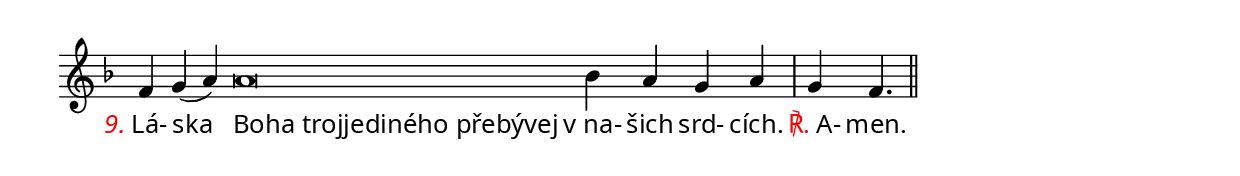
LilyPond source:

\version "2.11.57"
\include "deutsch.ly"

\paper {
  indent = #0
  #(define fonts
    (make-pango-font-tree "Junicode"
                          "Nimbus Sans"
                          "Luxi Mono"
                          (/ staff-height pt 20)))
}

\layout {
  line-width = #180
  \context {
    \Score
    \omit BarNumber
    \omit TimeSignature
  }
}

\score {
  <<
  \new Staff {
    \new Voice = "five" { \relative c' {
  \key f \major
  \cadenzaOn
  f4 g ( a) a\breve b4 a g a \bar "|" g f4. \bar "||"
}
}
}
    \new Lyrics \lyricsto "five" {
\once \override LyricText.self-alignment-X = #0.4
\markup{{\with-color #red \italic 9.} Lá-} ska 
\once \override LyricText.self-alignment-X = #LEFT
"Boha trojjediného přebývej" v_na- šich srd- cích. \markup{{\with-color #red ℟.}A-} men.
  }
  >>
}
\header {
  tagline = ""
}
